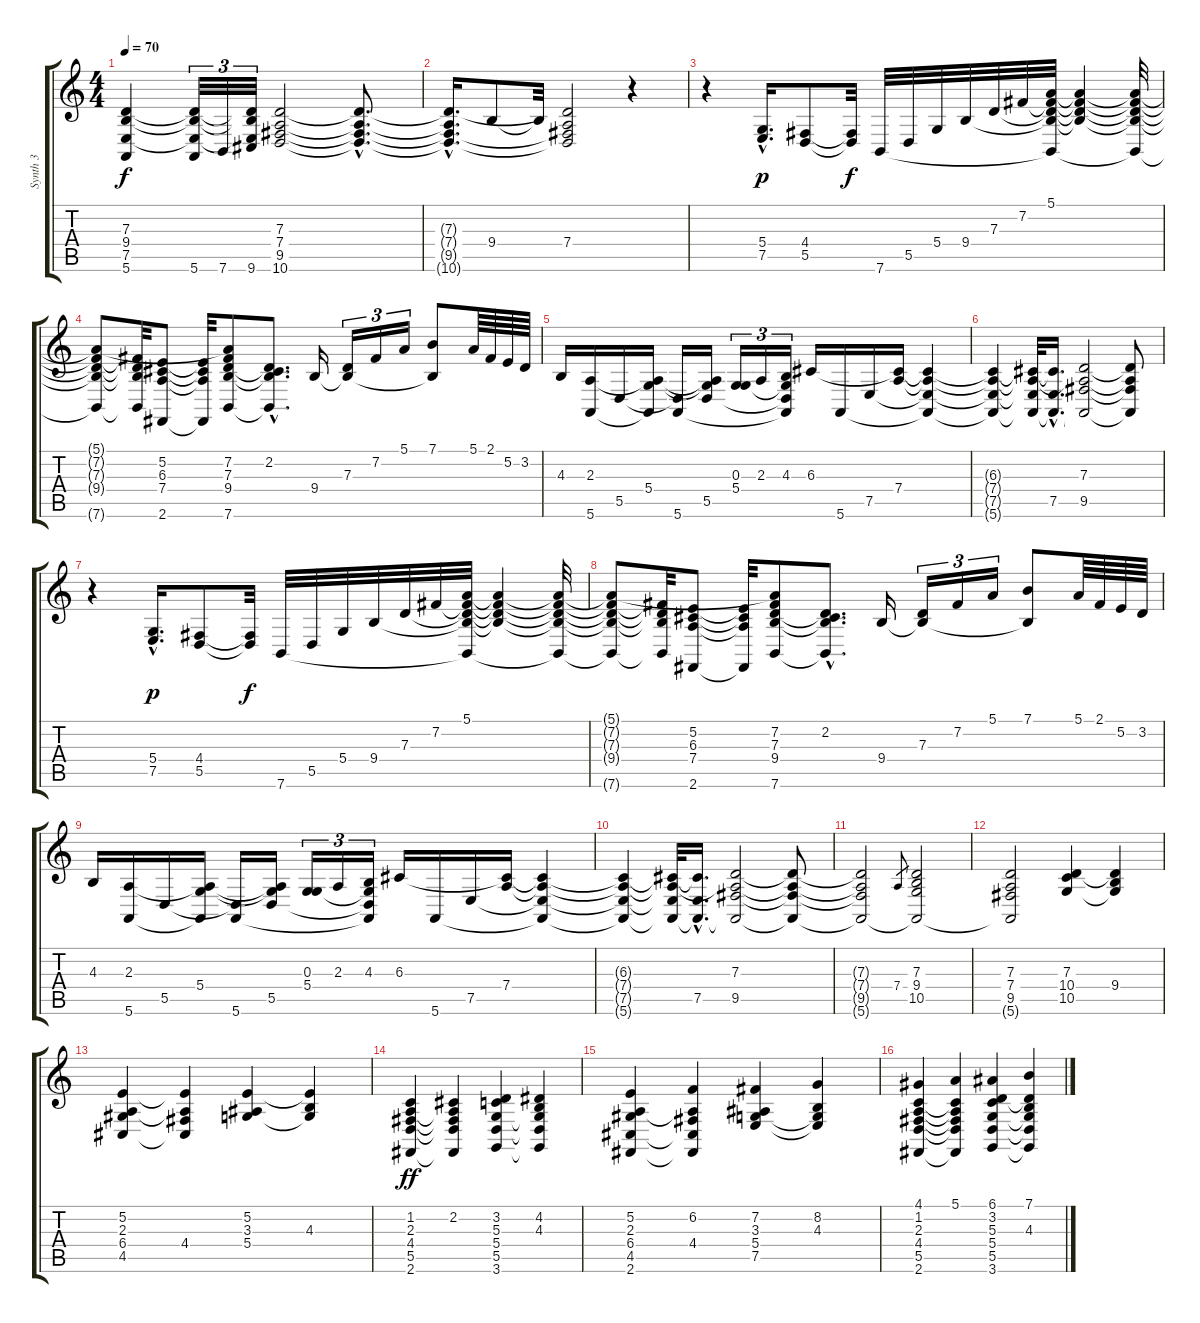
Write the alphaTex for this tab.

\track ("Synth 3" "Synth 3") {instrument drawbarorgan}
\staff {score tabs}
\tuning (E4 B3 G3 D3 A2 E2) {hide}
\ts (4 4)
\tempo 70
\clef g2
\ks c
(7.3{t} 9.4{t} 7.5{t} 5.6{t}).4{dy f} (7.3{t} 9.4{t} 7.5{t} 5.6).32{tu (3 2)} 7.6.32{tu (3 2)} (7.3{t} 9.4{t} 7.5{t} 9.6).32{tu (3 2)} (7.3 7.4 9.5 10.6).2 (7.3{hac t} 7.4{hac t} 9.5{hac t} 10.6{hac t}).8{d} |
(7.3{hac t} 7.4{hac t} 9.5{hac t} 10.6{hac t}).16{d} 9.4.8 9.4{t}.32 (7.3{t} 7.4 9.5{t} 10.6{t}).2 r.4 |
r.4 (5.4{hac} 7.5{hac}).16{d dy p} (4.4 5.5).8 (4.4{t} 5.5{t}).32{dy f} 7.6.32 5.5.32 5.4.32 9.4.32 7.3.32 7.2.32 (5.1 7.2{t} 7.3{t} 9.4{t} 7.6{t}).32 (5.1{t} 7.2{t} 7.3{t} 9.4{t}).4 (5.1{t} 7.2{t} 7.3{t} 9.4{t} 7.6{t}).32 |
(5.1{t} 7.2{t} 7.3{t} 9.4{t} 7.6{t}).8 (7.2{t} 7.3{t} 9.4{t} 7.6{t}).32 (5.2 6.3 7.4 2.6).8 (5.2{t} 6.3{t} 7.4{t} 2.6{t}).32 (5.1{t} 7.2 7.3 9.4 7.6).8 (2.2{hac} 7.3{hac t} 9.4{hac t} 7.6{hac t}).8{d} 9.4.16 (7.3 9.4{t}).16{tu (3 2)} 7.2.16{tu (3 2)} 5.1.16{tu (3 2)} (7.1 9.4{t}).8 5.1.64 2.1.64 5.2.64 3.2.64 |
4.3.16 (2.3 5.6).16 5.5.16 (2.3{t} 5.4 5.6{t}).16 (5.5{t} 5.6).16 (2.3{t} 5.4{t} 5.5).16 (0.3 5.4).16{tu (3 2)} 2.3.16{tu (3 2)} (4.3 5.4{t} 5.5{t} 5.6{t}).16{tu (3 2)} 6.3.16 5.6.16 7.5.16 (6.3{t} 7.4).16 (6.3{t} 7.4{t} 7.5{t} 5.6{t}).4 |
(6.3{t} 7.4{t} 7.5{t} 5.6{t}).4 (6.3{t} 7.4{t} 7.5{t} 5.6{t}).32 (6.3{hac t} 7.5{hac} 5.6{hac t}).16{d} (7.3 7.4{t} 9.5 5.6{t}).2 (7.3{t} 7.4{t} 9.5{t} 5.6{t}).8 |
r.4 (5.4{hac} 7.5{hac}).16{d dy p} (4.4 5.5).8 (4.4{t} 5.5{t}).32{dy f} 7.6.32 5.5.32 5.4.32 9.4.32 7.3.32 7.2.32 (5.1 7.2{t} 7.3{t} 9.4{t} 7.6{t}).32 (5.1{t} 7.2{t} 7.3{t} 9.4{t}).4 (5.1{t} 7.2{t} 7.3{t} 9.4{t} 7.6{t}).32 |
(5.1{t} 7.2{t} 7.3{t} 9.4{t} 7.6{t}).8 (7.2{t} 7.3{t} 9.4{t} 7.6{t}).32 (5.2 6.3 7.4 2.6).8 (5.2{t} 6.3{t} 7.4{t} 2.6{t}).32 (5.1{t} 7.2 7.3 9.4 7.6).8 (2.2{hac} 7.3{hac t} 9.4{hac t} 7.6{hac t}).8{d} 9.4.16 (7.3 9.4{t}).16{tu (3 2)} 7.2.16{tu (3 2)} 5.1.16{tu (3 2)} (7.1 9.4{t}).8 5.1.64 2.1.64 5.2.64 3.2.64 |
4.3.16 (2.3 5.6).16 5.5.16 (2.3{t} 5.4 5.6{t}).16 (5.5{t} 5.6).16 (2.3{t} 5.4{t} 5.5).16 (0.3 5.4).16{tu (3 2)} 2.3.16{tu (3 2)} (4.3 5.4{t} 5.5{t} 5.6{t}).16{tu (3 2)} 6.3.16 5.6.16 7.5.16 (6.3{t} 7.4).16 (6.3{t} 7.4{t} 7.5{t} 5.6{t}).4 |
(6.3{t} 7.4{t} 7.5{t} 5.6{t}).4 (6.3{t} 7.4{t} 7.5{t} 5.6{t}).32 (6.3{hac t} 7.5{hac} 5.6{hac t}).16{d} (7.3 7.4{t} 9.5 5.6{t}).2 (7.3{t} 7.4{t} 9.5{t} 5.6{t}).8 |
\section ("" "")
(7.3{t} 7.4{t} 9.5{t} 5.6{t}).2 7.4.8{gr} (7.3 9.4 10.5 5.6{t}).2 |
(7.3 7.4 9.5 5.6{t}).2 (7.3 10.4 10.5).4 (7.3{t} 9.4 10.5{t}).4 |
(5.2 2.3 6.4 4.5).4 (5.2{t} 2.3{t} 4.4 4.5{t}).4 (5.2 3.3 5.4).4 (5.2{t} 4.3 5.4{t}).4 |
(1.2 2.3 4.4 5.5 2.6).4{dy ff volume 0} (2.2 2.3{t} 4.4{t} 5.5{t} 2.6{t}).4 (3.2 5.3 5.4 5.5 3.6).4 (4.2 4.3 5.4{t} 5.5{t} 3.6{t}).4 |
(5.2 2.3 6.4 4.5 2.6).4 (6.2 2.3{t} 4.4 4.5{t} 2.6{t}).4 (7.2 3.3 5.4 7.5).4 (8.2 4.3 5.4{t} 7.5{t}).4 |
(4.1 1.2 2.3 4.4 5.5 2.6).4 (5.1 1.2{t} 2.3{t} 4.4{t} 5.5{t} 2.6{t}).4 (6.1 3.2 5.3 5.4 5.5 3.6).4 (7.1 3.2{t} 4.3 5.4{t} 5.5{t} 3.6{t}).4
